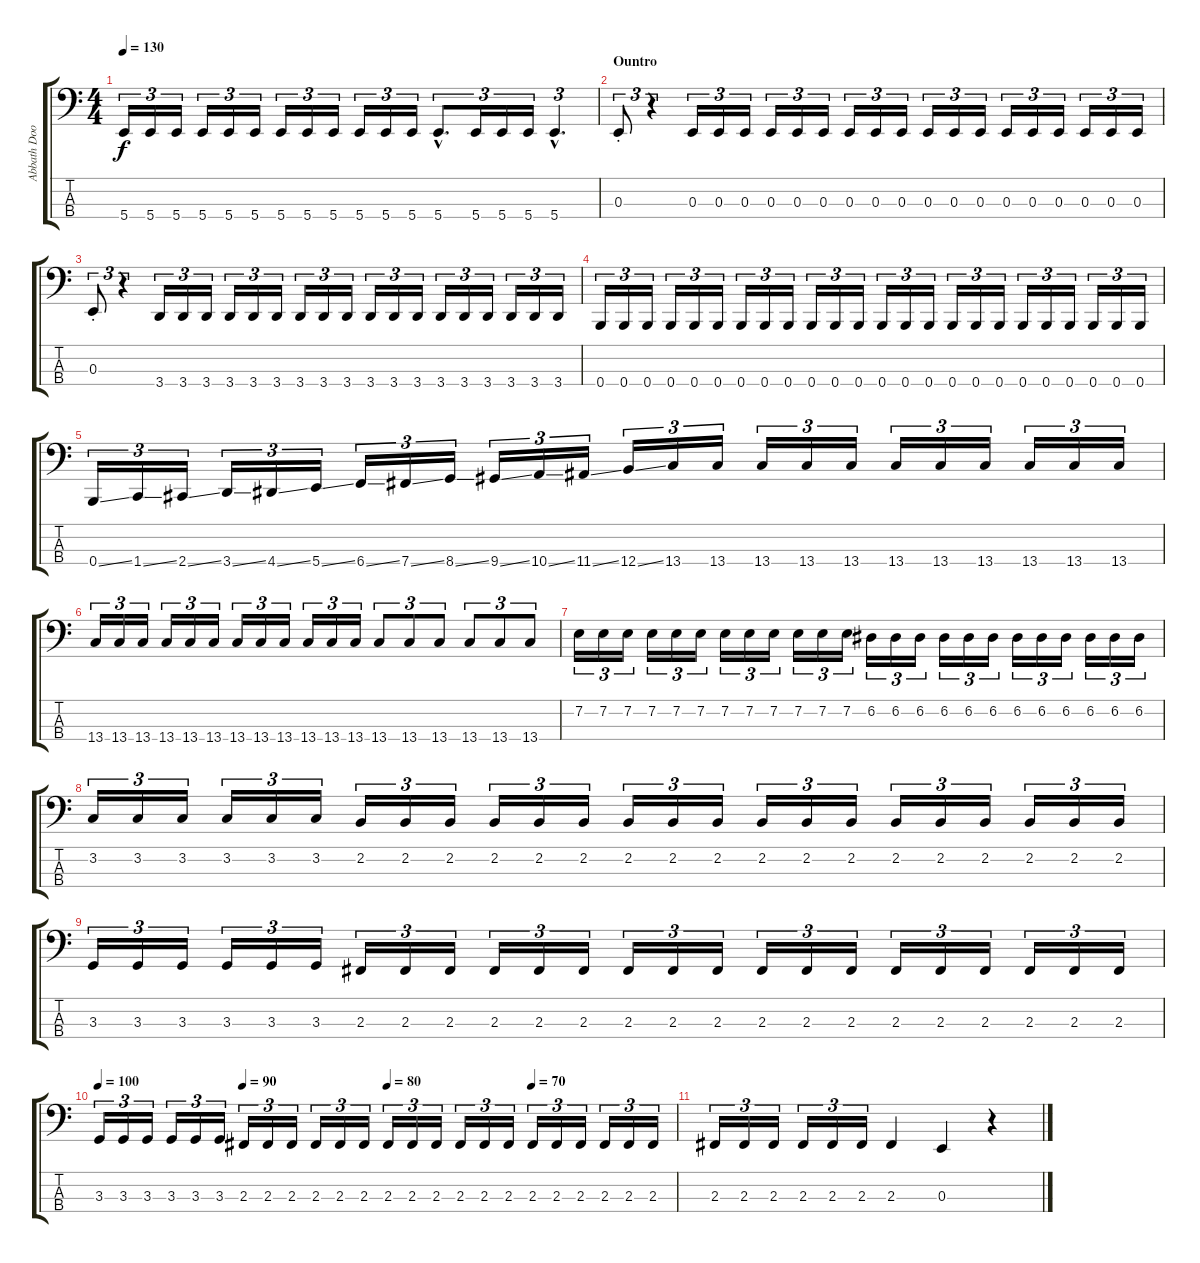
\track ("Abbath Doom Occulta (Bass)" "Abbath Doo") {instrument electricbasspick}
\staff {score tabs}
\tuning (D2 A1 E1 B0) {hide}
\ts (4 4)
\tempo 130
\clef f4
\ks c
5.4.16{tu (3 2) dy f} 5.4.16{tu (3 2)} 5.4.16{tu (3 2)} 5.4.16{tu (3 2)} 5.4.16{tu (3 2)} 5.4.16{tu (3 2)} 5.4.16{tu (3 2)} 5.4.16{tu (3 2)} 5.4.16{tu (3 2)} 5.4.16{tu (3 2)} 5.4.16{tu (3 2)} 5.4.16{tu (3 2)} 5.4{hac}.8{d tu (3 2)} 5.4.16{tu (3 2)} 5.4.16{tu (3 2)} 5.4.16{tu (3 2)} 5.4{hac}.4{d tu (3 2)} |
\section ("" "Ountro")
0.3{st}.8{tu (3 2)} r.4{tu (3 2)} 0.3.16{tu (3 2)} 0.3.16{tu (3 2)} 0.3.16{tu (3 2)} 0.3.16{tu (3 2)} 0.3.16{tu (3 2)} 0.3.16{tu (3 2)} 0.3.16{tu (3 2)} 0.3.16{tu (3 2)} 0.3.16{tu (3 2)} 0.3.16{tu (3 2)} 0.3.16{tu (3 2)} 0.3.16{tu (3 2)} 0.3.16{tu (3 2)} 0.3.16{tu (3 2)} 0.3.16{tu (3 2)} 0.3.16{tu (3 2)} 0.3.16{tu (3 2)} 0.3.16{tu (3 2)} |
0.3{st}.8{tu (3 2)} r.4{tu (3 2)} 3.4.16{tu (3 2)} 3.4.16{tu (3 2)} 3.4.16{tu (3 2)} 3.4.16{tu (3 2)} 3.4.16{tu (3 2)} 3.4.16{tu (3 2)} 3.4.16{tu (3 2)} 3.4.16{tu (3 2)} 3.4.16{tu (3 2)} 3.4.16{tu (3 2)} 3.4.16{tu (3 2)} 3.4.16{tu (3 2)} 3.4.16{tu (3 2)} 3.4.16{tu (3 2)} 3.4.16{tu (3 2)} 3.4.16{tu (3 2)} 3.4.16{tu (3 2)} 3.4.16{tu (3 2)} |
0.4.16{tu (3 2)} 0.4.16{tu (3 2)} 0.4.16{tu (3 2)} 0.4.16{tu (3 2)} 0.4.16{tu (3 2)} 0.4.16{tu (3 2)} 0.4.16{tu (3 2)} 0.4.16{tu (3 2)} 0.4.16{tu (3 2)} 0.4.16{tu (3 2)} 0.4.16{tu (3 2)} 0.4.16{tu (3 2)} 0.4.16{tu (3 2)} 0.4.16{tu (3 2)} 0.4.16{tu (3 2)} 0.4.16{tu (3 2)} 0.4.16{tu (3 2)} 0.4.16{tu (3 2)} 0.4.16{tu (3 2)} 0.4.16{tu (3 2)} 0.4.16{tu (3 2)} 0.4.16{tu (3 2)} 0.4.16{tu (3 2)} 0.4.16{tu (3 2)} |
0.4{ss}.16{tu (3 2)} 1.4{ss}.16{tu (3 2)} 2.4{ss}.16{tu (3 2)} 3.4{ss}.16{tu (3 2)} 4.4{ss}.16{tu (3 2)} 5.4{ss}.16{tu (3 2)} 6.4{ss}.16{tu (3 2)} 7.4{ss}.16{tu (3 2)} 8.4{ss}.16{tu (3 2)} 9.4{ss}.16{tu (3 2)} 10.4{ss}.16{tu (3 2)} 11.4{ss}.16{tu (3 2)} 12.4{ss}.16{tu (3 2)} 13.4.16{tu (3 2)} 13.4.16{tu (3 2)} 13.4.16{tu (3 2)} 13.4.16{tu (3 2)} 13.4.16{tu (3 2)} 13.4.16{tu (3 2)} 13.4.16{tu (3 2)} 13.4.16{tu (3 2)} 13.4.16{tu (3 2)} 13.4.16{tu (3 2)} 13.4.16{tu (3 2)} |
13.4.16{tu (3 2)} 13.4.16{tu (3 2)} 13.4.16{tu (3 2)} 13.4.16{tu (3 2)} 13.4.16{tu (3 2)} 13.4.16{tu (3 2)} 13.4.16{tu (3 2)} 13.4.16{tu (3 2)} 13.4.16{tu (3 2)} 13.4.16{tu (3 2)} 13.4.16{tu (3 2)} 13.4.16{tu (3 2)} 13.4.8{tu (3 2)} 13.4.8{tu (3 2)} 13.4.8{tu (3 2)} 13.4.8{tu (3 2)} 13.4.8{tu (3 2)} 13.4.8{tu (3 2)} |
7.2.16{tu (3 2)} 7.2.16{tu (3 2)} 7.2.16{tu (3 2)} 7.2.16{tu (3 2)} 7.2.16{tu (3 2)} 7.2.16{tu (3 2)} 7.2.16{tu (3 2)} 7.2.16{tu (3 2)} 7.2.16{tu (3 2)} 7.2.16{tu (3 2)} 7.2.16{tu (3 2)} 7.2.16{tu (3 2)} 6.2.16{tu (3 2)} 6.2.16{tu (3 2)} 6.2.16{tu (3 2)} 6.2.16{tu (3 2)} 6.2.16{tu (3 2)} 6.2.16{tu (3 2)} 6.2.16{tu (3 2)} 6.2.16{tu (3 2)} 6.2.16{tu (3 2)} 6.2.16{tu (3 2)} 6.2.16{tu (3 2)} 6.2.16{tu (3 2)} |
3.2.16{tu (3 2)} 3.2.16{tu (3 2)} 3.2.16{tu (3 2)} 3.2.16{tu (3 2)} 3.2.16{tu (3 2)} 3.2.16{tu (3 2)} 2.2.16{tu (3 2)} 2.2.16{tu (3 2)} 2.2.16{tu (3 2)} 2.2.16{tu (3 2)} 2.2.16{tu (3 2)} 2.2.16{tu (3 2)} 2.2.16{tu (3 2)} 2.2.16{tu (3 2)} 2.2.16{tu (3 2)} 2.2.16{tu (3 2)} 2.2.16{tu (3 2)} 2.2.16{tu (3 2)} 2.2.16{tu (3 2)} 2.2.16{tu (3 2)} 2.2.16{tu (3 2)} 2.2.16{tu (3 2)} 2.2.16{tu (3 2)} 2.2.16{tu (3 2)} |
3.3.16{tu (3 2)} 3.3.16{tu (3 2)} 3.3.16{tu (3 2)} 3.3.16{tu (3 2)} 3.3.16{tu (3 2)} 3.3.16{tu (3 2)} 2.3.16{tu (3 2)} 2.3.16{tu (3 2)} 2.3.16{tu (3 2)} 2.3.16{tu (3 2)} 2.3.16{tu (3 2)} 2.3.16{tu (3 2)} 2.3.16{tu (3 2)} 2.3.16{tu (3 2)} 2.3.16{tu (3 2)} 2.3.16{tu (3 2)} 2.3.16{tu (3 2)} 2.3.16{tu (3 2)} 2.3.16{tu (3 2)} 2.3.16{tu (3 2)} 2.3.16{tu (3 2)} 2.3.16{tu (3 2)} 2.3.16{tu (3 2)} 2.3.16{tu (3 2)} |
\tempo 100
\tempo (90 0.25)
\tempo (80 0.5)
\tempo (70 0.75)
3.3.16{tu (3 2)} 3.3.16{tu (3 2)} 3.3.16{tu (3 2)} 3.3.16{tu (3 2)} 3.3.16{tu (3 2)} 3.3.16{tu (3 2)} 2.3.16{tu (3 2)} 2.3.16{tu (3 2)} 2.3.16{tu (3 2)} 2.3.16{tu (3 2)} 2.3.16{tu (3 2)} 2.3.16{tu (3 2)} 2.3.16{tu (3 2)} 2.3.16{tu (3 2)} 2.3.16{tu (3 2)} 2.3.16{tu (3 2)} 2.3.16{tu (3 2)} 2.3.16{tu (3 2)} 2.3.16{tu (3 2)} 2.3.16{tu (3 2)} 2.3.16{tu (3 2)} 2.3.16{tu (3 2)} 2.3.16{tu (3 2)} 2.3.16{tu (3 2)} |
2.3.16{tu (3 2)} 2.3.16{tu (3 2)} 2.3.16{tu (3 2)} 2.3.16{tu (3 2)} 2.3.16{tu (3 2)} 2.3.16{tu (3 2)} 2.3.4 0.3.4 r.4
